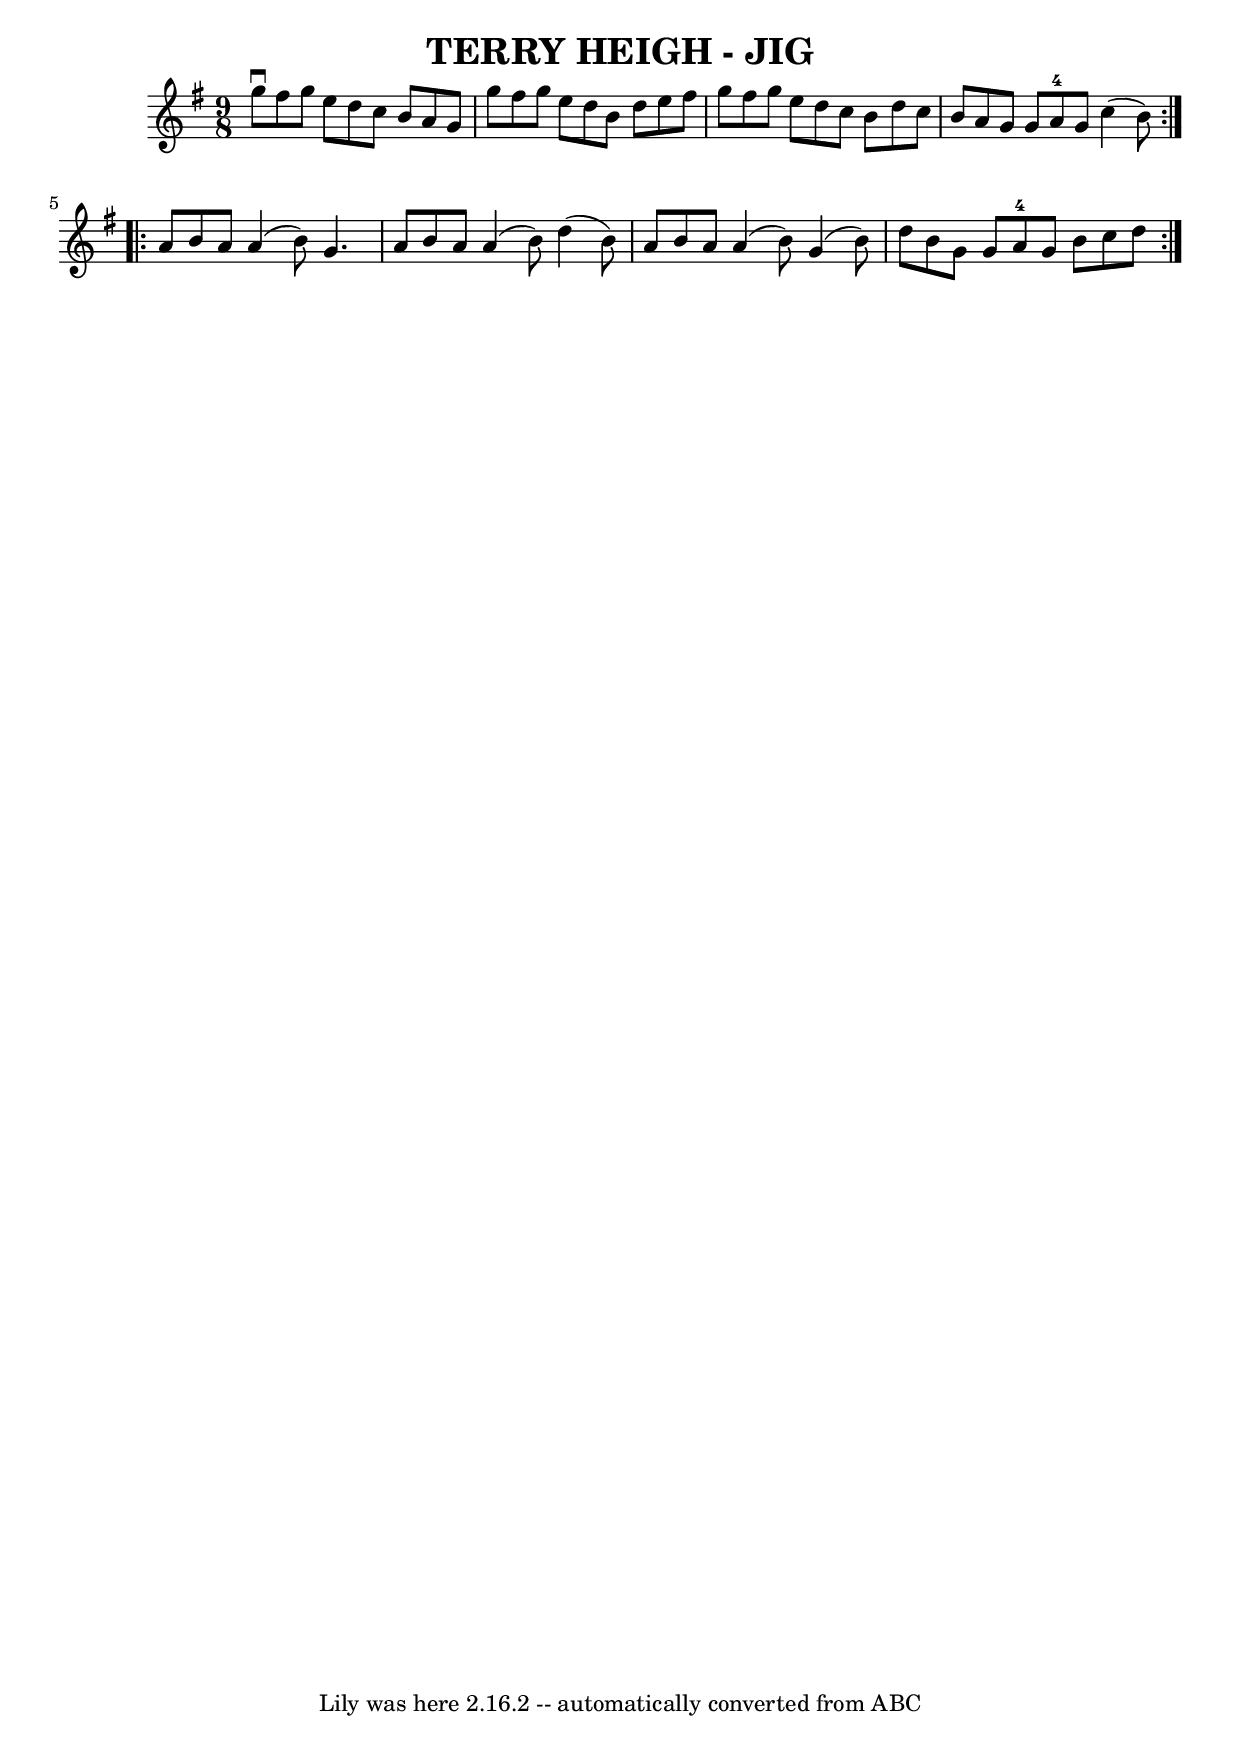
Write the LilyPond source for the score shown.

\version "2.16.2"
\include "Mammoth.ily"
\header {
  %% book = "Ryan's Mammoth Collection of Fiddle Tunes"
  crossRefNumber = "1"
  footnotes = ""
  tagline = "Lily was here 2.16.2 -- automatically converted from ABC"
  title = "TERRY HEIGH - JIG"

}
voicedefault =  {



  \repeat volta 2 {

    \time 9/8 
    \key g \major g''8^\downbow fis''8 g''8 e''8 d''8    
    c''8 b'8 a'8 g'8    |
    g''8 fis''8 g''8 e''8 d''8  
    b'8 d''8 e''8 fis''8    |
    g''8 fis''8 g''8 e''8    
    d''8 c''8 b'8 d''8 c''8    |
    b'8 a'8 g'8 g'8    
    a'8-4 g'8 c''4 (b'8)   
  }     
  \repeat volta 2 {
    a'8 b'8    
    a'8 a'4 (b'8) g'4.    |
    a'8 b'8 a'8 a'4 (b'8  
    -) d''4 (b'8)   |
    a'8 b'8 a'8 a'4 (b'8) g'4 (
    b'8)   |
    d''8 b'8 g'8 g'8 a'8-4 g'8 b'8    
    c''8 d''8    
  }   

}

\score{
  <<

    \context Staff="default"
    {
      \voicedefault 
      
    }

  >>
  \layout {
    
  }
  \midi {
  }

}
